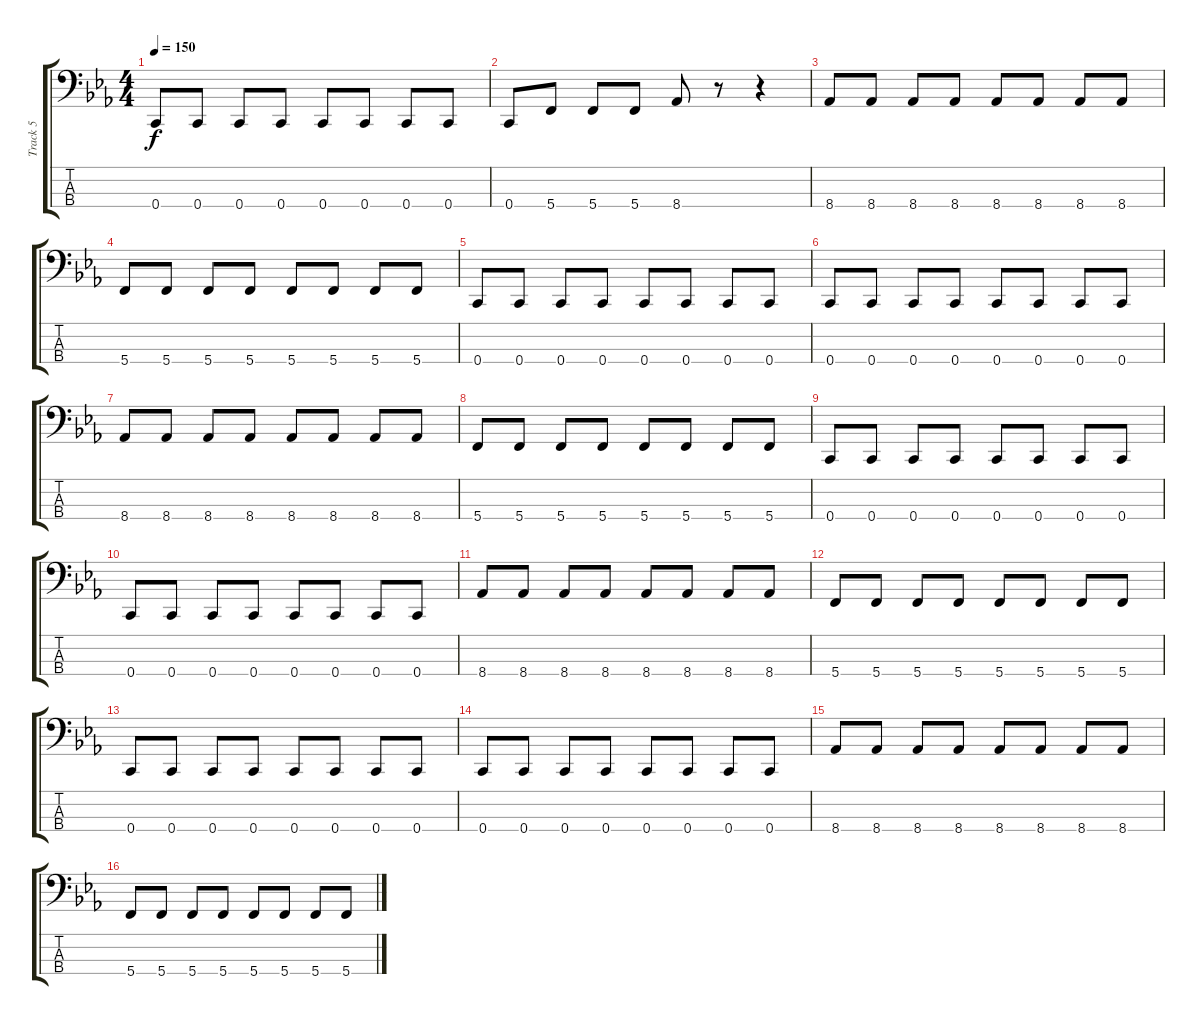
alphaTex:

\track ("Track 5" "Track 5") {instrument electricbasspick}
\staff {score tabs}
\tuning (F2 C2 G1 C1) {hide}
\ts (4 4)
\tempo 150
\clef f4
\ks cminor
0.4.8{dy f} 0.4.8 0.4.8 0.4.8 0.4.8 0.4.8 0.4.8 0.4.8 |
0.4.8 5.4.8 5.4.8 5.4.8 8.4.8 r.8 r.4 |
8.4.8 8.4.8 8.4.8 8.4.8 8.4.8 8.4.8 8.4.8 8.4.8 |
5.4.8 5.4.8 5.4.8 5.4.8 5.4.8 5.4.8 5.4.8 5.4.8 |
0.4.8 0.4.8 0.4.8 0.4.8 0.4.8 0.4.8 0.4.8 0.4.8 |
0.4.8 0.4.8 0.4.8 0.4.8 0.4.8 0.4.8 0.4.8 0.4.8 |
8.4.8 8.4.8 8.4.8 8.4.8 8.4.8 8.4.8 8.4.8 8.4.8 |
5.4.8 5.4.8 5.4.8 5.4.8 5.4.8 5.4.8 5.4.8 5.4.8 |
0.4.8 0.4.8 0.4.8 0.4.8 0.4.8 0.4.8 0.4.8 0.4.8 |
0.4.8 0.4.8 0.4.8 0.4.8 0.4.8 0.4.8 0.4.8 0.4.8 |
8.4.8 8.4.8 8.4.8 8.4.8 8.4.8 8.4.8 8.4.8 8.4.8 |
5.4.8 5.4.8 5.4.8 5.4.8 5.4.8 5.4.8 5.4.8 5.4.8 |
0.4.8 0.4.8 0.4.8 0.4.8 0.4.8 0.4.8 0.4.8 0.4.8 |
0.4.8 0.4.8 0.4.8 0.4.8 0.4.8 0.4.8 0.4.8 0.4.8 |
8.4.8 8.4.8 8.4.8 8.4.8 8.4.8 8.4.8 8.4.8 8.4.8 |
5.4.8 5.4.8 5.4.8 5.4.8 5.4.8 5.4.8 5.4.8 5.4.8
